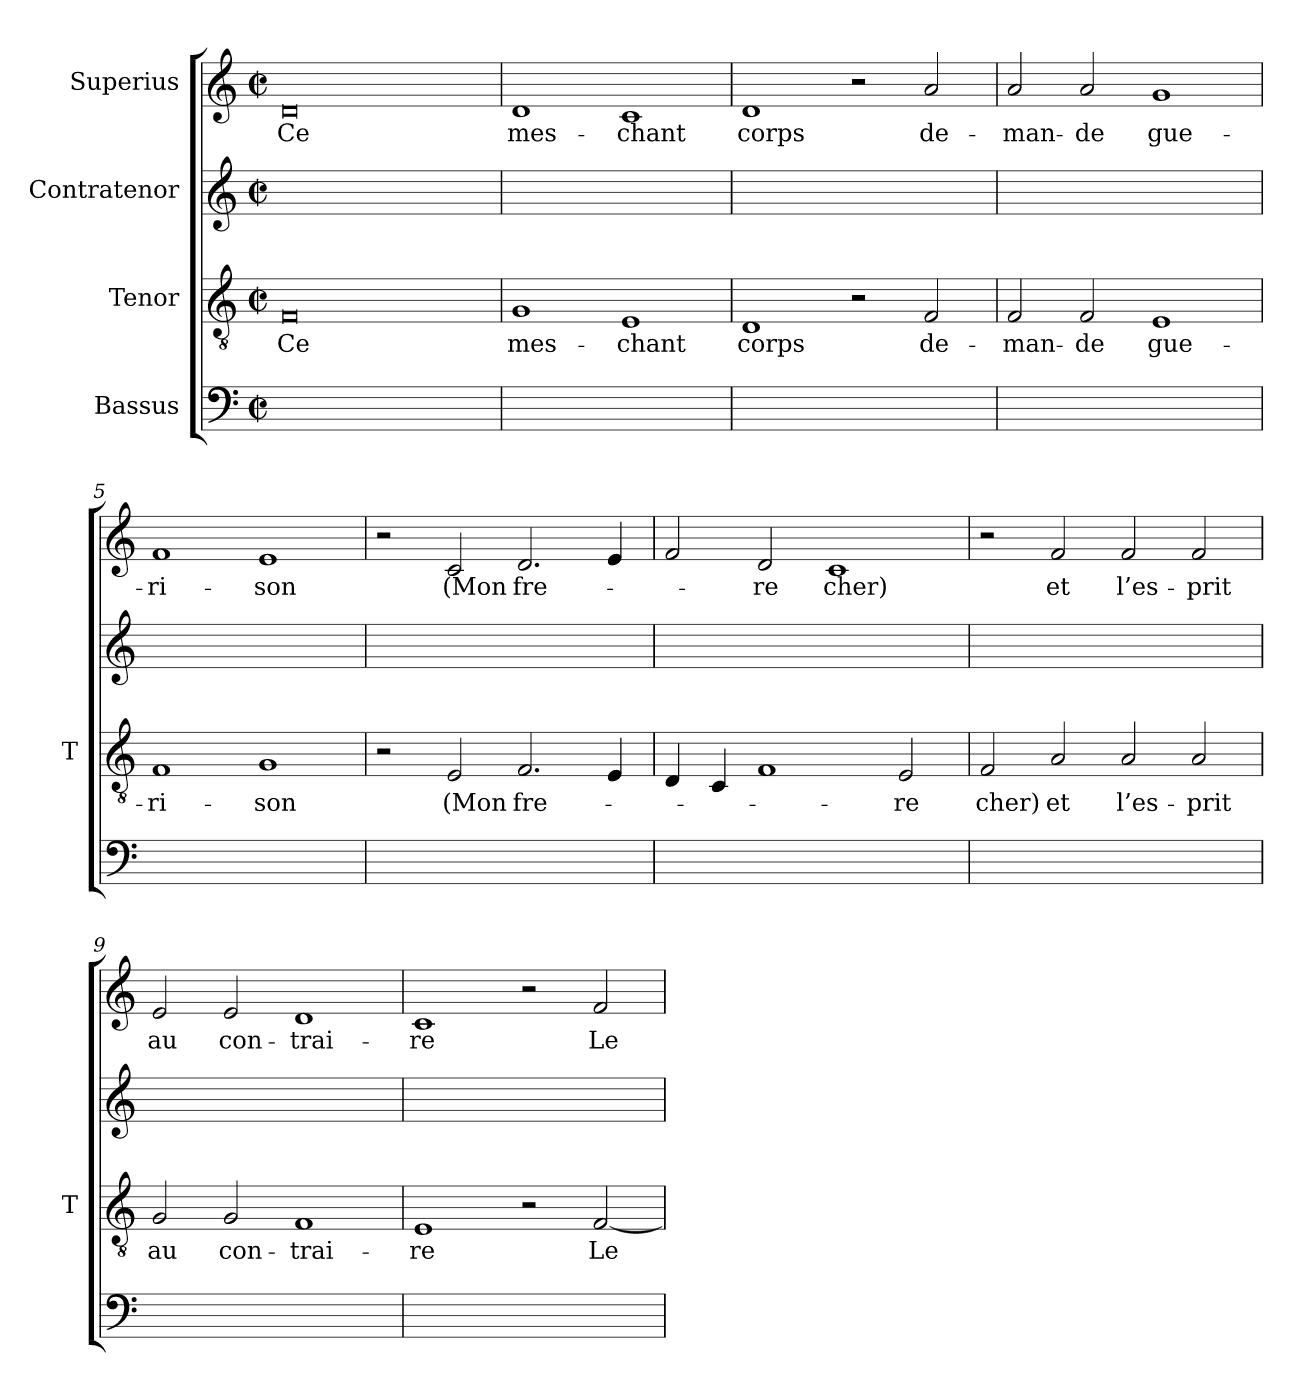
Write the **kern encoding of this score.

**kern	**kern	**text	**kern	**kern	**text
*part4	*part3	*part3	*part2	*part1	*part1
*staff4	*staff3	*staff3	*staff2	*staff1	*staff1
*I"Bassus	*I"Tenor	*	*I"Contratenor	*I"Superius	*
*	*I'T	*	*	*	*
*clefF4	*clefGv2	*	*clefG2	*clefG2	*
*k[]	*k[]	*	*k[]	*k[]	*
*C:	*C:	*	*C:	*C:	*
*M2/2	*M2/2	*	*M2/2	*M2/2	*
*met(c|)	*met(c|)	*	*met(c|)	*met(c|)	*
=1	=1	=1	=1	=1	=1
1ryy	0F	-Ce	1ryy	0d	-Ce
1ryy	.	.	1ryy	.	.
=2	=2	=2	=2	=2	=2
1ryy	1G	mes-	1ryy	1d	mes-
1ryy	1E	-chant	1ryy	1c	-chant
=3	=3	=3	=3	=3	=3
1ryy	1D	-corps	1ryy	1d	-corps
1ryy	2r	.	1ryy	2r	.
.	2F	de-	.	2a	de-
=4	=4	=4	=4	=4	=4
1ryy	2F	man-	1ryy	2a	man-
.	2F	-de	.	2a	-de
1ryy	1E	gue-	1ryy	1g	gue-
!!LO:PB:g=z
=5	=5	=5	=5	=5	=5
1ryy	1F	ri-	1ryy	1f	ri-
1ryy	1G	-son	1ryy	1e	-son
=6	=6	=6	=6	=6	=6
1ryy	2r	.	1ryy	2r	.
.	2E	-(Mon	.	2c	-(Mon
1ryy	2.F	fre-	1ryy	2.d	fre-
.	4E	.	.	4e	.
=7	=7	=7	=7	=7	=7
1ryy	4D	.	1ryy	2f	.
.	4C	.	.	.	.
.	1F	.	.	2d	-re
1ryy	.	.	1ryy	1c	-cher)
.	2E	-re	.	.	.
=8	=8	=8	=8	=8	=8
1ryy	2F	-cher)	1ryy	2r	.
.	2A	-et	.	2f	-et
1ryy	2A	l’es-	1ryy	2f	l’es-
.	2A	-prit	.	2f	-prit
=9	=9	=9	=9	=9	=9
1ryy	2G	-au	1ryy	2e	-au
.	2G	con-	.	2e	con-
1ryy	1F	trai-	1ryy	1d	trai-
!!LO:PB:g=z
=10	=10	=10	=10	=10	=10
1ryy	1E	-re	1ryy	1c	-re
1ryy	2r	.	1ryy	2r	.
.	[2F	-Le	.	2f	-Le
=	=	=	=	=	=
*-	*-	*-	*-	*-	*-
